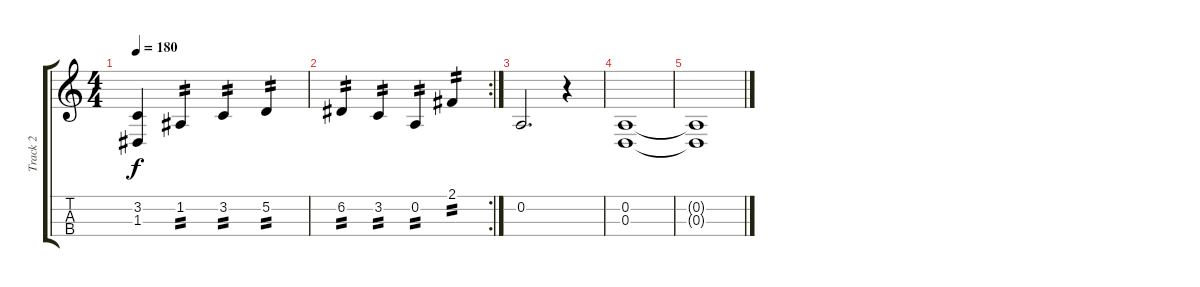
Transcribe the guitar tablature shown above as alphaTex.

\track ("Track 2" "Track 2") {instrument violin}
\staff {score tabs}
\tuning (E4 A3 D3 G2) {hide}
\ts (4 4)
\tempo 180
\clef g2
\ks c
(3.2 1.3).4{dy f} 1.2.4{tp 2} 3.2.4{tp 2} 5.2.4{tp 2} |
\rc 2
6.2.4{tp 2} 3.2.4{tp 2} 0.2.4{tp 2} 2.1.4{tp 2} |
0.2.2{d} r.4 |
(0.2 0.3).1 |
(0.2{t} 0.3{t}).1
